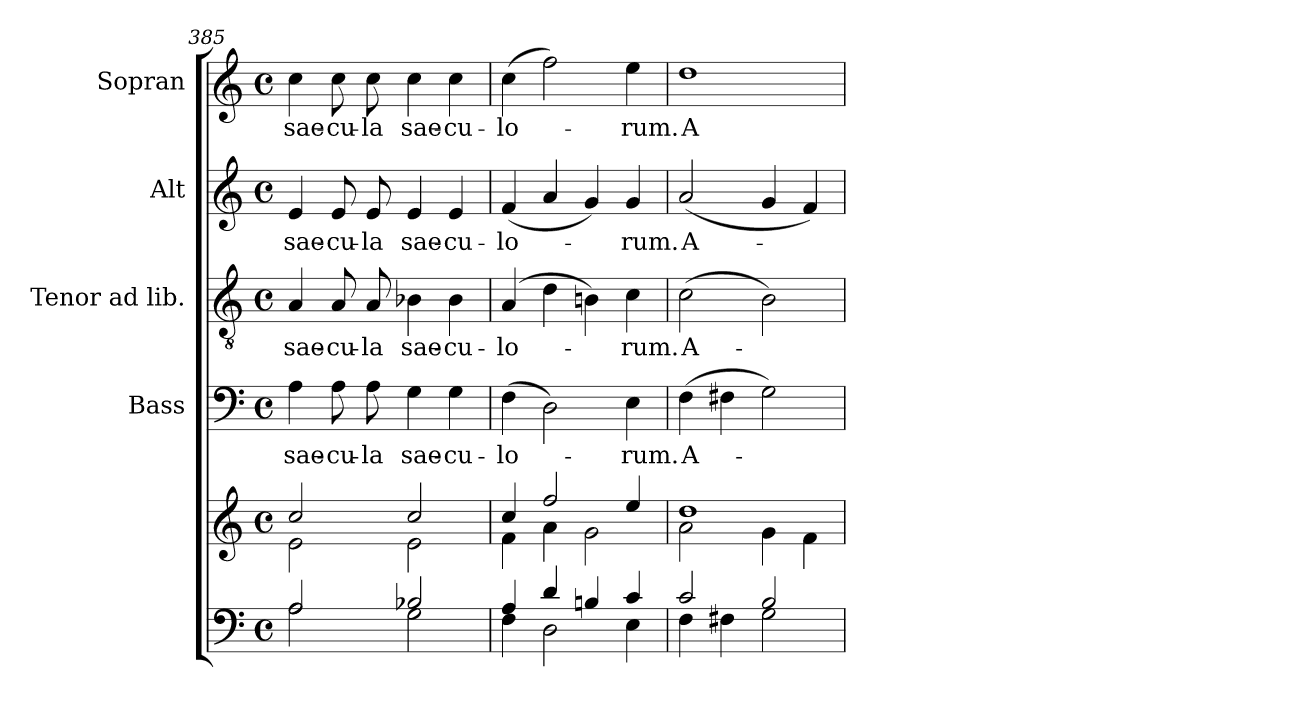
**kern	**kern	**kern	**text	**kern	**text	**kern	**text	**kern	**text
*part5	*part5	*part4	*part4	*part3	*part3	*part2	*part2	*part1	*part1
*staff6	*staff5	*staff4	*staff4	*staff3	*staff3	*staff2	*staff2	*staff1	*staff1
*	*	*I"Bass	*	*I"Tenor ad lib.	*	*I"Alt	*	*I"Sopran	*
*	*	*I'B.	*	*I'T.	*	*I'A.	*	*I'S.	*
*clefF4	*clefG2	*clefF4	*	*clefGv2	*	*clefG2	*	*clefG2	*
*k[]	*k[]	*k[]	*	*k[]	*	*k[]	*	*k[]	*
*C:	*C:	*C:	*	*C:	*	*C:	*	*C:	*
*M4/4	*M4/4	*M4/4	*	*M4/4	*	*M4/4	*	*M4/4	*
*met(c)	*met(c)	*met(c)	*	*met(c)	*	*met(c)	*	*met(c)	*
=385	=385	=385	=385	=385	=385	=385	=385	=385	=385
*^	*^	*	*	*	*	*	*	*	*
!	!	!	!	!	!LO:LY:b	!	!LO:LY:b	!	!LO:LY:b	!	!LO:LY:b
2A/	2A\	2cc/	2e\	4A\	sae-	4A/	sae-	4e/	sae-	4cc\	sae-
!	!	!	!	!	!LO:LY:b	!	!LO:LY:b	!	!LO:LY:b	!	!LO:LY:b
.	.	.	.	8A\	-cu-	8A/	-cu-	8e/	-cu-	8cc\	-cu-
!	!	!	!	!	!LO:LY:b	!	!LO:LY:b	!	!LO:LY:b	!	!LO:LY:b
.	.	.	.	8A\	-la	8A/	-la	8e/	-la	8cc\	-la
!	!	!	!	!	!LO:LY:b	!	!LO:LY:b	!	!LO:LY:b	!	!LO:LY:b
2B-X/	2G\	2cc/	2e\	4G\	sae-	4B-X\	sae-	4e/	sae-	4cc\	sae-
!	!	!	!	!	!LO:LY:b	!	!LO:LY:b	!	!LO:LY:b	!	!LO:LY:b
.	.	.	.	4G\	-cu-	4B-\	-cu-	4e/	-cu-	4cc\	-cu-
=386	=386	=386	=386	=386	=386	=386	=386	=386	=386	=386	=386
!	!	!	!	!	!LO:LY:b	!	!LO:LY:b	!	!LO:LY:b	!	!LO:LY:b
4A/	4F\	4cc/	4f\	(>4F\	-lo-	(4A/	-lo-	(<4f/	-lo-	(>4cc\	-lo-
4d/	2D\	2ff/	4a\	2D\)	.	4d\	.	4a/	.	2ff\)	.
4Bn/	.	.	2g\	.	.	4Bn\)	.	4g/)	.	.	.
!	!	!	!	!	!LO:LY:b	!	!LO:LY:b	!	!LO:LY:b	!	!LO:LY:b
4c/	4E\	4ee/	.	4E\	-rum.	4c\	-rum.	4g/	-rum.	4ee\	-rum.
=387	=387	=387	=387	=387	=387	=387	=387	=387	=387	=387	=387
!	!	!	!	!	!LO:LY:b	!	!LO:LY:b	!	!LO:LY:b	!	!LO:LY:b
2c/	4F\	1dd	2a\	(>4F\	A-	(>2c\	A-	(<2a/	A-	1dd	A-
.	4F#X\	.	.	4F#X\	.	.	.	.	.	.	.
2B/	2G\	.	4g\	2G\)	.	2B\)	.	4g/	.	.	.
.	.	.	4f\	.	.	.	.	4f/)	.	.	.
*v	*v	*	*	*	*	*	*	*	*	*	*
*	*v	*v	*	*	*	*	*	*	*	*
=	=	=	=	=	=	=	=	=	=
*-	*-	*-	*-	*-	*-	*-	*-	*-	*-
